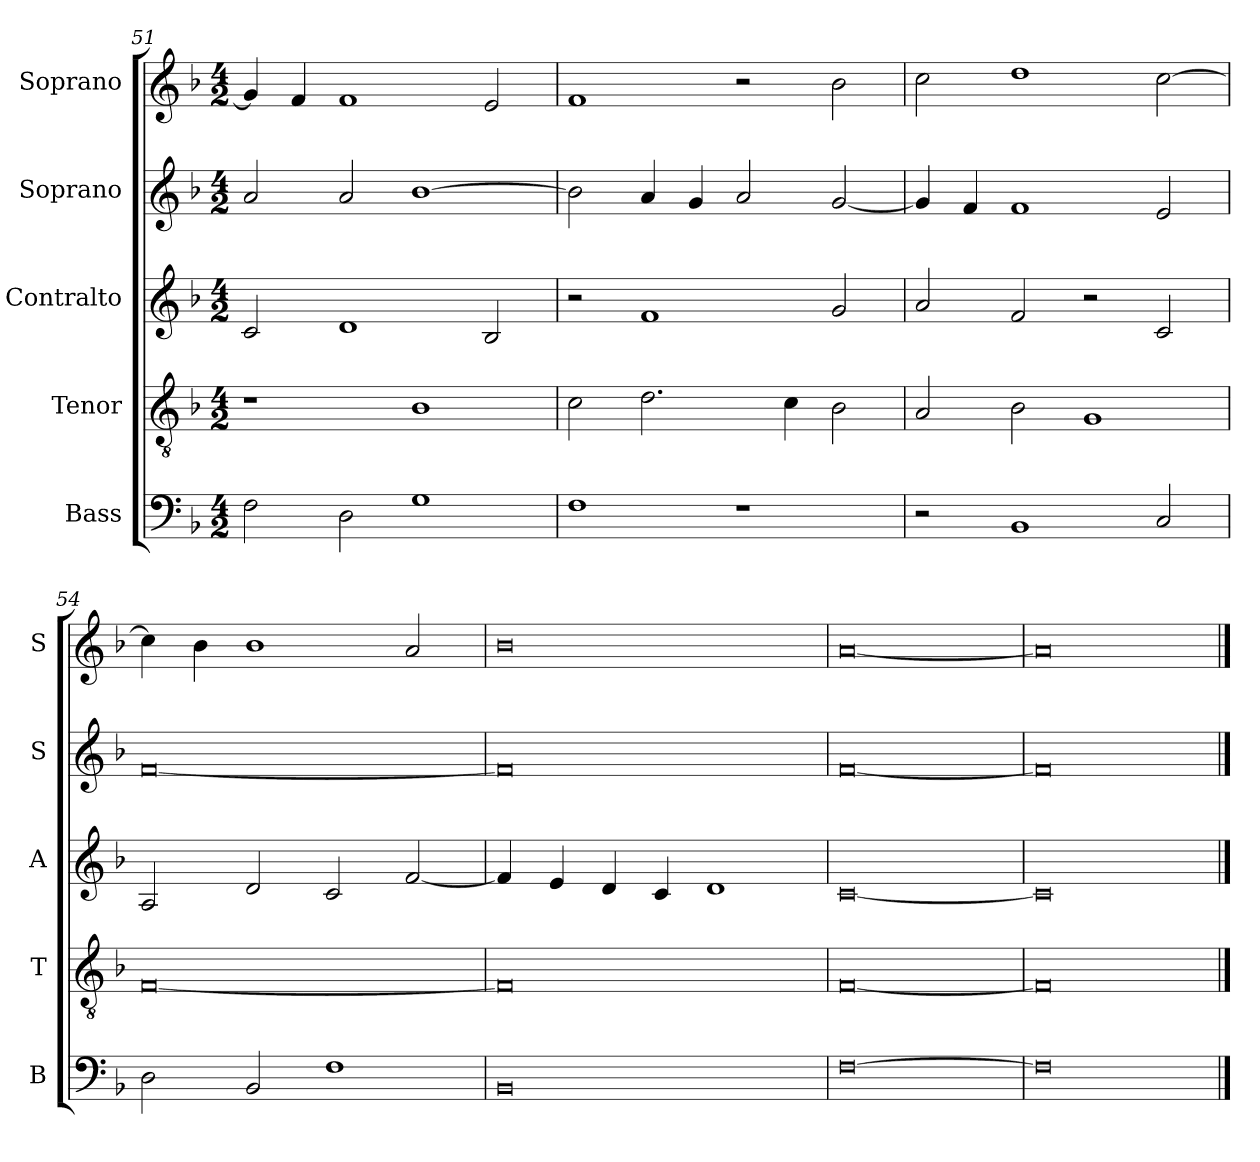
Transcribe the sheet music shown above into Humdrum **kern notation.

**kern	**kern	**kern	**kern	**kern
*part5	*part4	*part3	*part2	*part1
*staff5	*staff4	*staff3	*staff2	*staff1
*I"Bass	*I"Tenor	*I"Contralto	*I"Soprano	*I"Soprano
*I'B	*I'T	*I'A	*I'S	*I'S
*clefF4	*clefGv2	*clefG2	*clefG2	*clefG2
*k[b-]	*k[b-]	*k[b-]	*k[b-]	*k[b-]
*F:ion	*F:ion	*F:ion	*F:ion	*F:ion
*M4/2	*M4/2	*M4/2	*M4/2	*M4/2
=51	=51	=51	=51	=51
2F	1r	2c	2a	4g]
.	.	.	.	4f
2D	.	1d	2a	1f
1G	1B-	.	[1b-	.
.	.	2B-	.	2e
=52	=52	=52	=52	=52
1F	2c	2r	2b-]	1f
.	2.d	1f	4a	.
.	.	.	4g	.
1r	.	.	2a	2r
.	4c	.	.	.
.	2B-	2g	[2g	2b-
=53	=53	=53	=53	=53
2r	2A	2a	4g]	2cc
.	.	.	4f	.
1BB-	2B-	2f	1f	1dd
.	1G	2r	.	.
2C	.	2c	2e	[2cc
=54	=54	=54	=54	=54
2D	[0F	2A	[0f	4cc]
.	.	.	.	4b-
2BB-	.	2d	.	1b-
1F	.	2c	.	.
.	.	[2f	.	2a
=55	=55	=55	=55	=55
0BB-	0F]	4f]	0f]	0b-
.	.	4e	.	.
.	.	4d	.	.
.	.	4c	.	.
.	.	1d	.	.
=56	=56	=56	=56	=56
[0F	[0F	[0c	[0f	[0a
=57	=57	=57	=57	=57
0F]	0F]	0c]	0f]	0a]
==	==	==	==	==
*-	*-	*-	*-	*-
